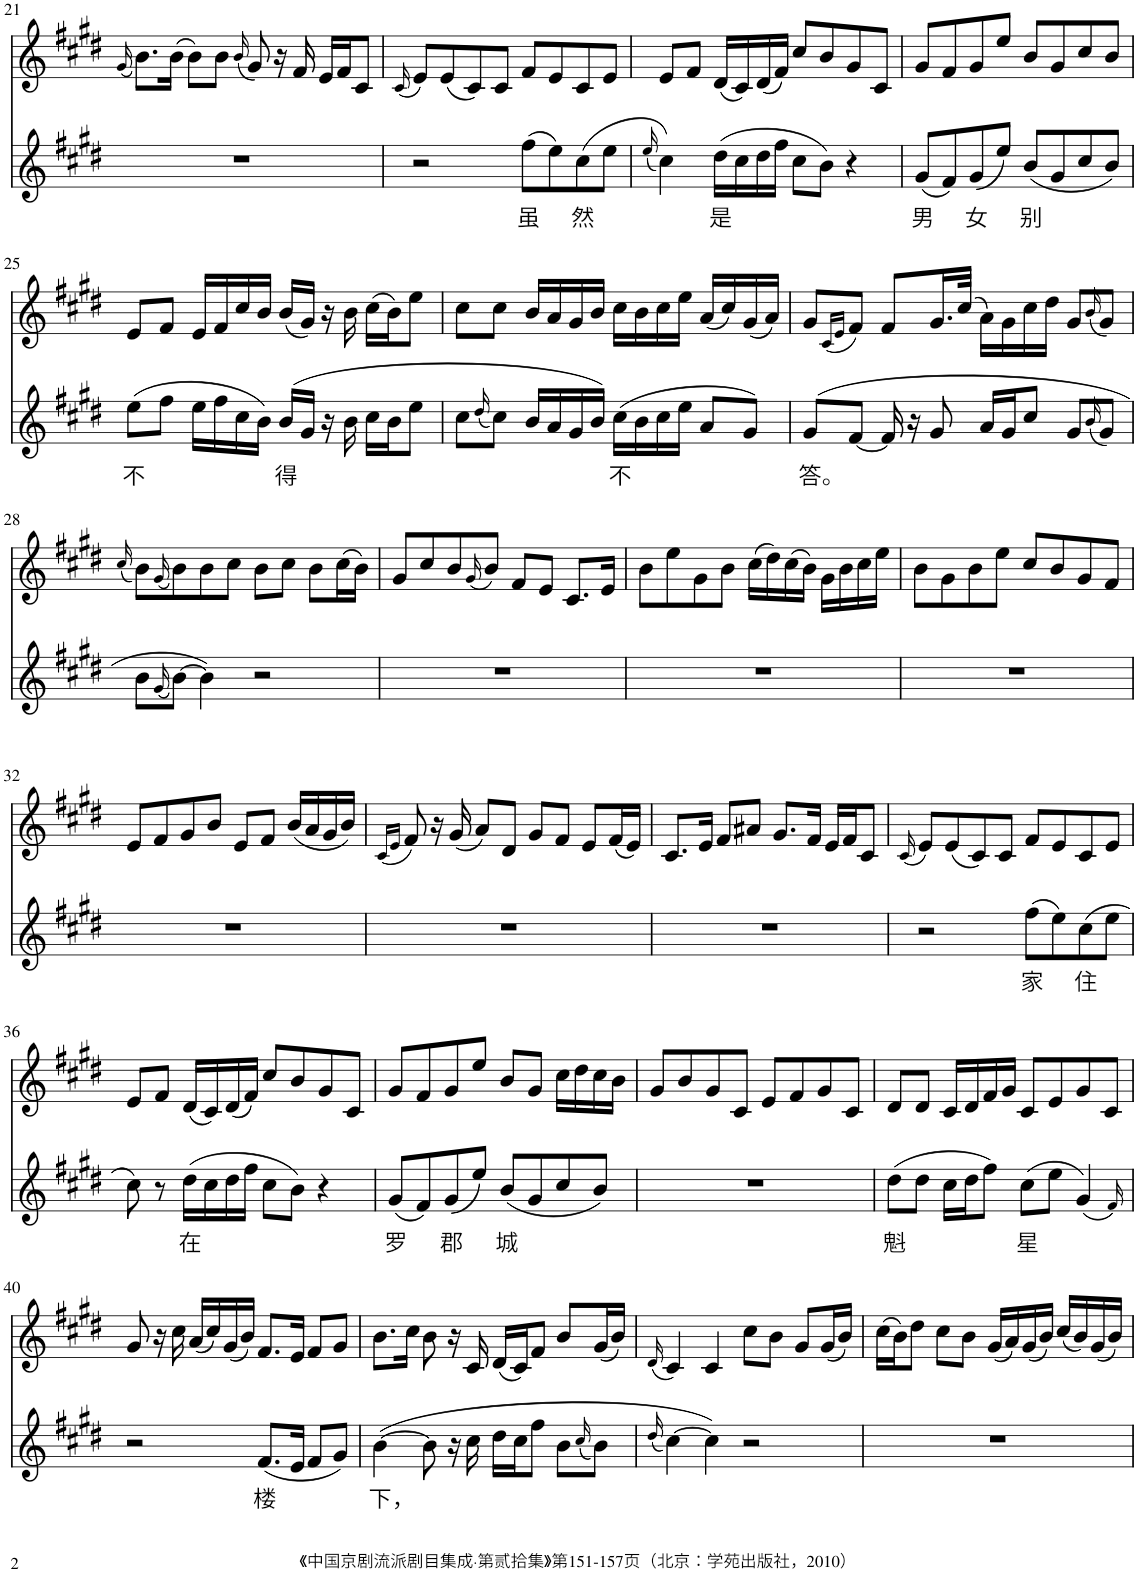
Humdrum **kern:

**kern	**text	**kern
*part2	*part2	*part1
*staff2	*staff2	*staff1
*I"Piano	*	*I"Piano
*I'Pno	*	*I'Pno
!!LO:PB:g=z
*clefG2	*	*clefG2
*k[f#c#g#d#]	*	*k[f#c#g#d#]
*M4/4	*	*M4/4
=21	=21	=21
.	.	(16qg#/
1r	.	8.b\L)
.	.	(16b\Jk
.	.	8b\L)
.	.	8b\J
.	.	(16qb/
.	.	8g#/)
.	.	16r
.	.	16f#/
.	.	16e/LL
.	.	16f#/J
.	.	8c#/J
=22	=22	=22
.	.	(16qc#/
2r	.	8e/L)
.	.	(8e/
.	.	8c#/)
.	.	8c#/J
!	!LO:LY:b	!
(8ff#\L	虽	8f#/L
8ee\)	.	8e/
!	!LO:LY:b	!
(8cc#\	然	8c#/
8ee\J	.	8e/J
=23	=23	=23
(16qee/	.	.
4cc#\))	.	8e/L
.	.	8f#/J
!	!LO:LY:b	!
(16dd#\LL	是	(16d#/LL
16cc#\	.	16c#/)
16dd#\	.	(16d#/
16ff#\JJ	.	16f#/JJ)
8cc#\L	.	8cc#/L
8b\J)	.	8b/
4r	.	8g#/
.	.	8c#/J
=24	=24	=24
!	!LO:LY:b	!
(8g#/L	男	8g#/L
8f#/)	.	8f#/
!	!LO:LY:b	!
(8g#/	女	8g#/
8ee/J)	.	8ee/J
!	!LO:LY:b	!
(8b/L	别	8b/L
8g#/	.	8g#/
8cc#/	.	8cc#/
8b/J)	.	8b/J
!!LO:LB:g=z
=25	=25	=25
!	!LO:LY:b	!
(8ee\L	不	8e/L
8ff#\J	.	8f#/J
16ee\LL	.	16e/LL
16ff#\	.	16f#/
16cc#\	.	16cc#/
16b\JJ)	.	16b/JJ
!	!LO:LY:b	!
(16b/LL	得	(16b/LL
16g#/JJ	.	16g#/JJ)
16r	.	16r
16b\	.	16b\
16cc#\LL	.	(16cc#\LL
16b\J	.	16b\J)
8ee\J	.	8ee\J
=26	=26	=26
8cc#\L	.	8cc#\L
(16qdd#/	.	.
8cc#\J)	.	8cc#\J
16b/LL	.	16b/LL
16a/	.	16a/
16g#/	.	16g#/
16b/JJ)	.	16b/JJ
!	!LO:LY:b	!
(16cc#\LL	不	16cc#\LL
16b\	.	16b\
16cc#\	.	16cc#\
16ee\JJ	.	16ee\JJ
8a/L	.	(16a/LL
.	.	16cc#/)
8g#/J)	.	(16g#/
.	.	16a/JJ)
=27	=27	=27
!	!LO:LY:b	!
(8g#/L	答。	8g#/L
.	.	(16qc#/LL
.	.	16qe/JJ
[8f#/J	.	8f#/J)
16f#/]	.	8f#/L
16r	.	.
8g#/	.	16.g#/L
.	.	(32cc#/JJk
16a/LL	.	16a\LL)
16g#/J	.	16g#\
8cc#/J	.	16cc#\
.	.	16dd#\JJ
8g#/L	.	8g#/L
(16qb/	.	(16qb/
8g#/J)	.	8g#/J)
!!LO:LB:g=z
=28	=28	=28
.	.	(16qcc#/
8b\L	.	8b\L)
(16qg#/	.	(16qg#/
[8b\J)	.	8b\)
4b\])	.	8b\
.	.	8cc#\J
2r	.	8b\L
.	.	8cc#\J
.	.	8b\L
.	.	(16cc#\L
.	.	16b\JJ)
=29	=29	=29
1r	.	8g#/L
.	.	8cc#/
.	.	8b/
.	.	(16qg#/
.	.	8b/J)
.	.	8f#/L
.	.	8e/J
.	.	8.c#/L
.	.	16e/Jk
=30	=30	=30
1r	.	8b\L
.	.	8ee\
.	.	8g#\
.	.	8b\J
.	.	(16cc#\LL
.	.	16dd#\)
.	.	(16cc#\
.	.	16b\JJ)
.	.	16g#\LL
.	.	16b\
.	.	16cc#\
.	.	16ee\JJ
=31	=31	=31
1r	.	8b\L
.	.	8g#\
.	.	8b\
.	.	8ee\J
.	.	8cc#/L
.	.	8b/
.	.	8g#/
.	.	8f#/J
!!LO:LB:g=z
=32	=32	=32
1r	.	8e/L
.	.	8f#/
.	.	8g#/
.	.	8b/J
.	.	8e/L
.	.	8f#/J
.	.	(16b/LL
.	.	16a/
.	.	16g#/
.	.	16b/JJ)
=33	=33	=33
.	.	(16qc#/LL
.	.	16qe/JJ
1r	.	8f#/)
.	.	16r
.	.	(16g#/
.	.	8a/L)
.	.	8d#/J
.	.	8g#/L
.	.	8f#/J
.	.	8e/L
.	.	(16f#/L
.	.	16e/JJ)
=34	=34	=34
1r	.	8.c#/L
.	.	16e/Jk
.	.	8f#/L
.	.	8a#X/J
.	.	8.g#/L
.	.	16f#/Jk
.	.	16e/LL
.	.	16f#/J
.	.	8c#/J
=35	=35	=35
.	.	(16qc#/
2r	.	8e/L)
.	.	(8e/
.	.	8c#/)
.	.	8c#/J
!	!LO:LY:b	!
(8ff#\L	家	8f#/L
8ee\)	.	8e/
!	!LO:LY:b	!
(8cc#\	住	8c#/
8ee\J	.	8e/J
!!LO:LB:g=z
=36	=36	=36
8cc#\)	.	8e/L
8r	.	8f#/J
!	!LO:LY:b	!
(16dd#\LL	在	(16d#/LL
16cc#\	.	16c#/)
16dd#\	.	(16d#/
16ff#\JJ	.	16f#/JJ)
8cc#\L	.	8cc#/L
8b\J)	.	8b/
4r	.	8g#/
.	.	8c#/J
=37	=37	=37
!	!LO:LY:b	!
(8g#/L	罗	8g#/L
8f#/)	.	8f#/
!	!LO:LY:b	!
(8g#/	郡	8g#/
8ee/J)	.	8ee/J
!	!LO:LY:b	!
(8b/L	城	8b/L
8g#/	.	8g#/J
8cc#/	.	16cc#\LL
.	.	16dd#\
8b/J)	.	16cc#\
.	.	16b\JJ
=38	=38	=38
1r	.	8g#/L
.	.	8b/
.	.	8g#/
.	.	8c#/J
.	.	8e/L
.	.	8f#/
.	.	8g#/
.	.	8c#/J
=39	=39	=39
!	!LO:LY:b	!
(8dd#\L	魁	8d#/L
8dd#\J	.	8d#/J
16cc#\LL	.	16c#/LL
16dd#\J	.	16d#/
8ff#\J)	.	16f#/
.	.	16g#/JJ
!	!LO:LY:b	!
(8cc#\L	星	8c#/L
8ee\J	.	8e/
(4g#/)	.	8g#/
.	.	8c#/J
16qf#/)	.	.
!!LO:LB:g=z
=40	=40	=40
2r	.	8g#/
.	.	16r
.	.	16cc#\
.	.	(16a/LL
.	.	16cc#/)
.	.	(16g#/
.	.	16b/JJ)
!	!LO:LY:b	!
(8.f#/L	楼	8.f#/L
16e/Jk	.	16e/Jk
8f#/L	.	8f#/L
8g#/J)	.	8g#/J
=41	=41	=41
!	!LO:LY:b	!
([4b\	下，	8.b\L
.	.	16cc#\Jk
8b\]	.	8b\
16r	.	16r
16cc#\	.	16c#/
16dd#\LL	.	(16d#/LL
16cc#\J	.	16c#/J)
8ff#\J	.	8f#/J
8b\L	.	8b/L
(16qcc#/	.	.
8b\J)	.	(16g#/L
.	.	16b/JJ)
=42	=42	=42
(16qdd#/	.	(16qd#/
[4cc#\)	.	4c#/)
4cc#\])	.	4c#/
2r	.	8cc#\L
.	.	8b\J
.	.	8g#/L
.	.	(16g#/L
.	.	16b/JJ)
=43	=43	=43
1r	.	(16cc#\LL
.	.	16b\J)
.	.	8dd#\J
.	.	8cc#\L
.	.	8b\J
.	.	(16g#/LL
.	.	16a/)
.	.	(16g#/
.	.	16b/JJ)
.	.	(16cc#/LL
.	.	16b/)
.	.	(16g#/
.	.	16b/JJ)
=	=	=
*-	*-	*-
